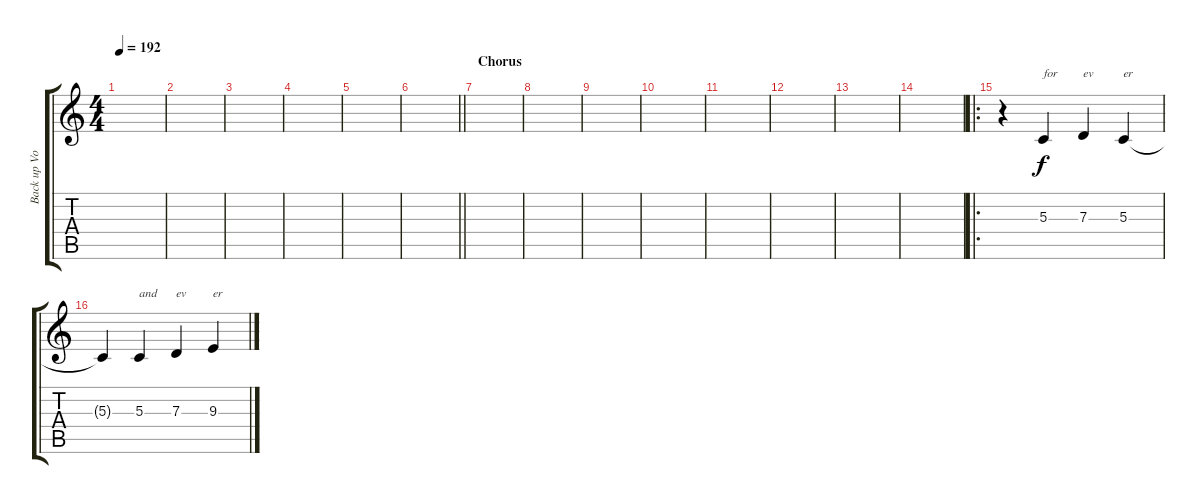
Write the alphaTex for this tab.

\track ("Back up Vocals" "Back up Vo") {instrument flute}
\staff {score tabs}
\tuning (E4 B3 G3 D3 A2 E2) {hide}
\ts (4 4)
\tempo 192
\clef g2
\ks c
|
|
|
|
|
\barLineRight lightlight
|
\section ("" "Chorus")
|
|
|
|
|
|
|
|
\ro
r.4 5.3.4{txt "for"} 7.3.4{txt "ev"} 5.3.4{txt "er"} |
5.3{t}.4 5.3.4{txt "and"} 7.3.4{txt "ev"} 9.3.4{txt "er"}
